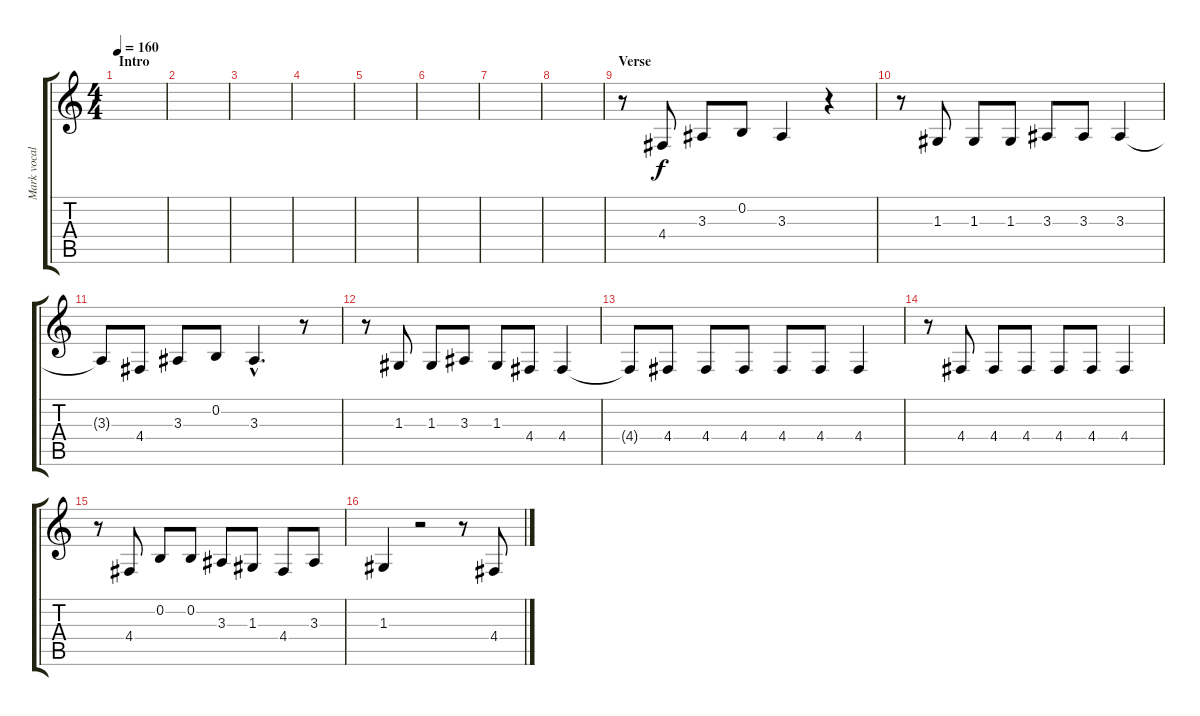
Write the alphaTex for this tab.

\track ("Mark vocals" "Mark vocal") {instrument lead8bassandlead}
\staff {score tabs}
\tuning (E4 B3 G3 D3 A2 E2) {hide}
\ts (4 4)
\section ("" "Intro")
\tempo 160
\clef g2
\ks c
|
|
|
|
|
|
|
|
\section ("" "Verse")
r.8 4.4.8 3.3.8 0.2.8 3.3.4 r.4 |
r.8 1.3.8 1.3.8 1.3.8 3.3.8 3.3.8 3.3.4 |
3.3{t}.8 4.4.8 3.3.8 0.2.8 3.3{hac}.4{d} r.8 |
r.8 1.3.8 1.3.8 3.3.8 1.3.8 4.4.8 4.4.4 |
4.4{t}.8 4.4.8 4.4.8 4.4.8 4.4.8 4.4.8 4.4.4 |
r.8 4.4.8 4.4.8 4.4.8 4.4.8 4.4.8 4.4.4 |
r.8 4.4.8 0.2.8 0.2.8 3.3.8 1.3.8 4.4.8 3.3.8 |
1.3.4 r.2 r.8 4.4.8
